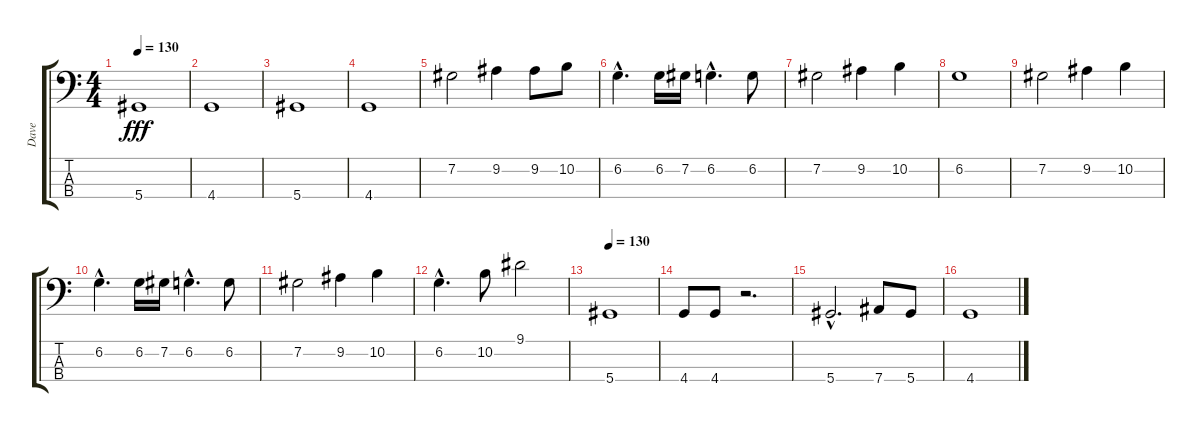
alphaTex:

\track ("Dave" "Dave") {instrument electricbassfinger}
\staff {score tabs}
\tuning (Gb2 Db2 Ab1 Eb1) {hide}
\ts (4 4)
\tempo 130
\clef f4
\ks c
5.4.1{dy fff} |
4.4.1 |
5.4.1 |
4.4.1 |
7.2.2 9.2.4 9.2.8 10.2.8 |
6.2{hac}.4{d} 6.2.16 7.2.16 6.2{hac}.4{d} 6.2.8 |
7.2.2 9.2.4 10.2.4 |
6.2.1 |
7.2.2 9.2.4 10.2.4 |
6.2{hac}.4{d} 6.2.16 7.2.16 6.2{hac}.4{d} 6.2.8 |
7.2.2 9.2.4 10.2.4 |
6.2{hac}.4{d} 10.2.8 9.1.2 |
\tempo 130
5.4.1 |
4.4.8 4.4.8 r.2{d} |
5.4{hac}.2{d} 7.4.8 5.4.8 |
4.4.1
